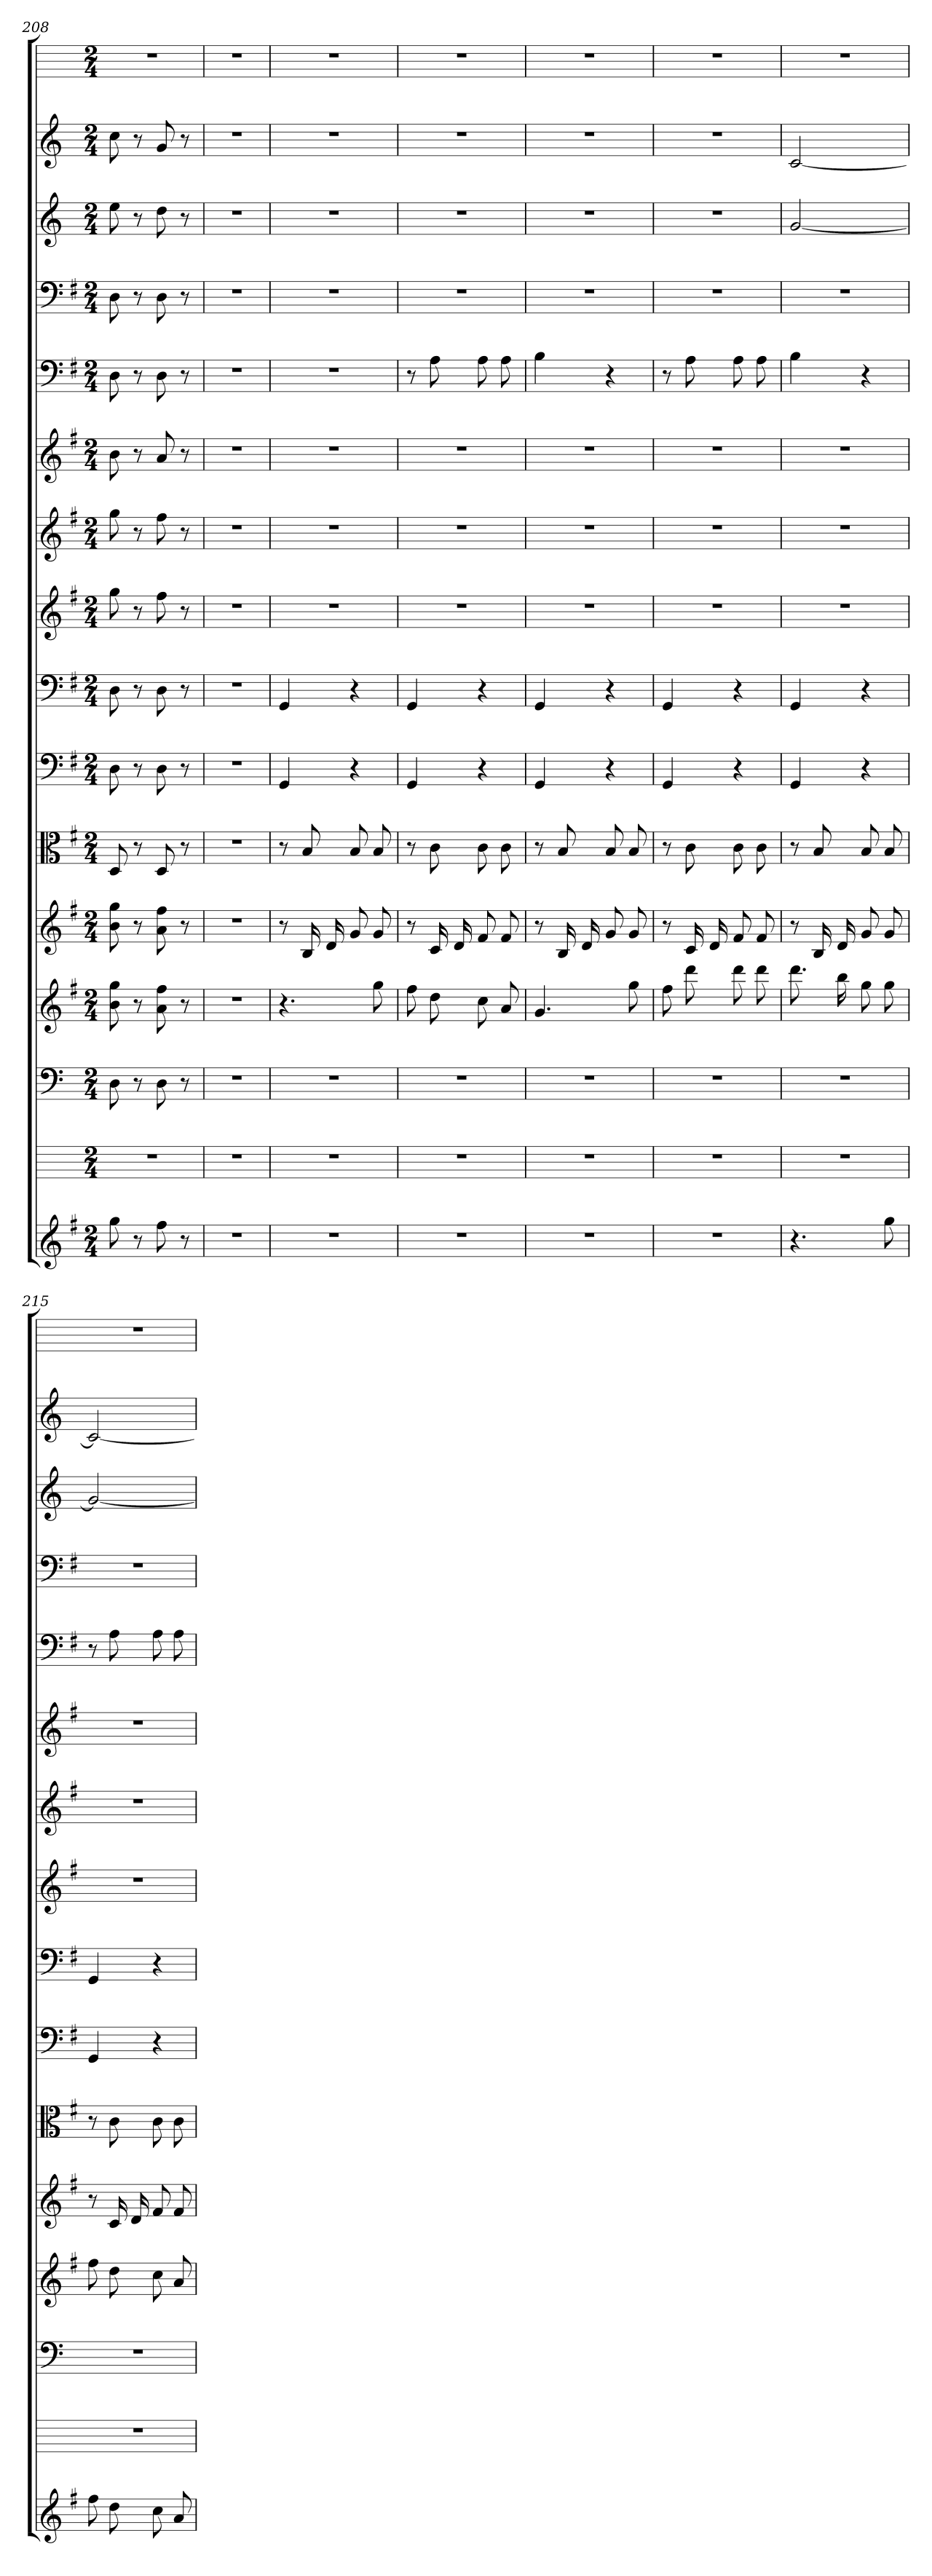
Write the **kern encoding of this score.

**kern	**kern	**kern	**kern	**kern	**kern	**kern	**kern	**kern	**kern	**kern	**kern	**kern	**kern	**kern	**kern
*part16	*part15	*part14	*part13	*part12	*part11	*part10	*part9	*part8	*part7	*part6	*part5	*part4	*part3	*part2	*part1
*staff16	*staff15	*staff14	*staff13	*staff12	*staff11	*staff10	*staff9	*staff8	*staff7	*staff6	*staff5	*staff4	*staff3	*staff2	*staff1
*	*	*clefF4	*	*	*clefC3	*clefF4	*clefF4	*	*	*	*clefF4	*clefF4	*	*	*
*k[f#]	*k[]	*k[]	*k[f#]	*k[f#]	*k[f#]	*k[f#]	*k[f#]	*k[f#]	*k[f#]	*k[f#]	*k[f#]	*k[f#]	*k[]	*k[]	*k[]
*M2/4	*M2/4	*M2/4	*M2/4	*M2/4	*M2/4	*M2/4	*M2/4	*M2/4	*M2/4	*M2/4	*M2/4	*M2/4	*M2/4	*M2/4	*M2/4
=208	=208	=208	=208	=208	=208	=208	=208	=208	=208	=208	=208	=208	=208	=208	=208
8gg	2r	8D	8b 8gg	8b 8gg	8D	8D	8D	8gg	8gg	8b	8D	8D	8ee	8cc	2r
8r	.	8r	8r	8r	8r	8r	8r	8r	8r	8r	8r	8r	8r	8r	.
8ff#	.	8D	8a 8ff#	8a 8ff#	8D	8D	8D	8ff#	8ff#	8a	8D	8D	8dd	8g	.
8r	.	8r	8r	8r	8r	8r	8r	8r	8r	8r	8r	8r	8r	8r	.
=209	=209	=209	=209	=209	=209	=209	=209	=209	=209	=209	=209	=209	=209	=209	=209
2r	2r	2r	2r	2r	2r	2r	2r	2r	2r	2r	2r	2r	2r	2r	2r
=210	=210	=210	=210	=210	=210	=210	=210	=210	=210	=210	=210	=210	=210	=210	=210
2r	2r	2r	4.r	8r	8r	4GG	4GG	2r	2r	2r	2r	2r	2r	2r	2r
.	.	.	.	16B	8B	.	.	.	.	.	.	.	.	.	.
.	.	.	.	16d	.	.	.	.	.	.	.	.	.	.	.
.	.	.	.	8g	8B	4r	4r	.	.	.	.	.	.	.	.
.	.	.	8gg	8g	8B	.	.	.	.	.	.	.	.	.	.
=211	=211	=211	=211	=211	=211	=211	=211	=211	=211	=211	=211	=211	=211	=211	=211
2r	2r	2r	8ff#	8r	8r	4GG	4GG	2r	2r	2r	8r	2r	2r	2r	2r
.	.	.	8dd	16c	8c	.	.	.	.	.	8A	.	.	.	.
.	.	.	.	16d	.	.	.	.	.	.	.	.	.	.	.
.	.	.	8cc	8f#	8c	4r	4r	.	.	.	8A	.	.	.	.
.	.	.	8a	8f#	8c	.	.	.	.	.	8A	.	.	.	.
=212	=212	=212	=212	=212	=212	=212	=212	=212	=212	=212	=212	=212	=212	=212	=212
2r	2r	2r	4.g	8r	8r	4GG	4GG	2r	2r	2r	4B	2r	2r	2r	2r
.	.	.	.	16B	8B	.	.	.	.	.	.	.	.	.	.
.	.	.	.	16d	.	.	.	.	.	.	.	.	.	.	.
.	.	.	.	8g	8B	4r	4r	.	.	.	4r	.	.	.	.
.	.	.	8gg	8g	8B	.	.	.	.	.	.	.	.	.	.
=213	=213	=213	=213	=213	=213	=213	=213	=213	=213	=213	=213	=213	=213	=213	=213
2r	2r	2r	8ff#	8r	8r	4GG	4GG	2r	2r	2r	8r	2r	2r	2r	2r
.	.	.	8ddd	16c	8c	.	.	.	.	.	8A	.	.	.	.
.	.	.	.	16d	.	.	.	.	.	.	.	.	.	.	.
.	.	.	8ddd	8f#	8c	4r	4r	.	.	.	8A	.	.	.	.
.	.	.	8ddd	8f#	8c	.	.	.	.	.	8A	.	.	.	.
=214	=214	=214	=214	=214	=214	=214	=214	=214	=214	=214	=214	=214	=214	=214	=214
4.r	2r	2r	8.ddd	8r	8r	4GG	4GG	2r	2r	2r	4B	2r	[2g	[2c	2r
.	.	.	.	16B	8B	.	.	.	.	.	.	.	.	.	.
.	.	.	16bb	16d	.	.	.	.	.	.	.	.	.	.	.
.	.	.	8gg	8g	8B	4r	4r	.	.	.	4r	.	.	.	.
8gg	.	.	8gg	8g	8B	.	.	.	.	.	.	.	.	.	.
=215	=215	=215	=215	=215	=215	=215	=215	=215	=215	=215	=215	=215	=215	=215	=215
8ff#	2r	2r	8ff#	8r	8r	4GG	4GG	2r	2r	2r	8r	2r	2g_	2c_	2r
8dd	.	.	8dd	16c	8c	.	.	.	.	.	8A	.	.	.	.
.	.	.	.	16d	.	.	.	.	.	.	.	.	.	.	.
8cc	.	.	8cc	8f#	8c	4r	4r	.	.	.	8A	.	.	.	.
8a	.	.	8a	8f#	8c	.	.	.	.	.	8A	.	.	.	.
=	=	=	=	=	=	=	=	=	=	=	=	=	=	=	=
*-	*-	*-	*-	*-	*-	*-	*-	*-	*-	*-	*-	*-	*-	*-	*-
